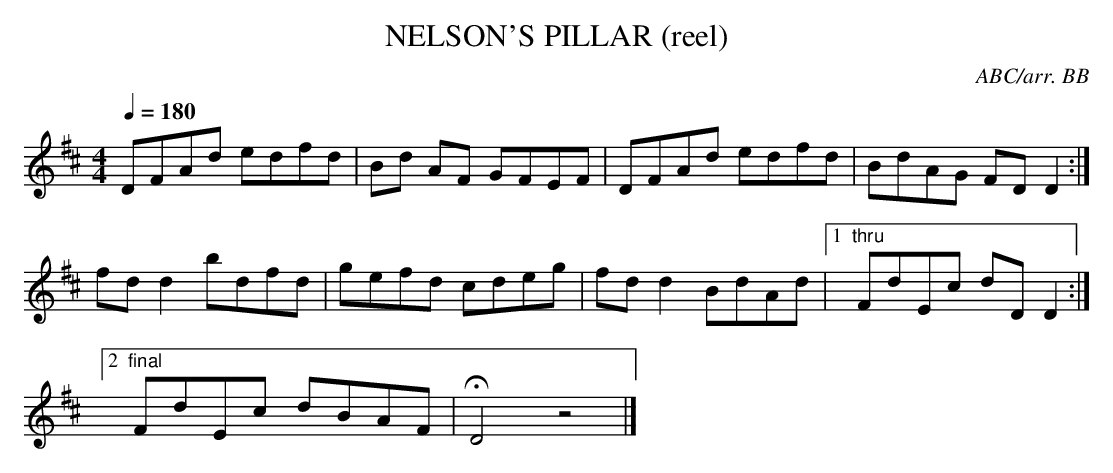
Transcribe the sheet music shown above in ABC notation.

X:1
T:NELSON'S PILLAR (reel)
C:ABC/arr. BB
L:1/8
Q:1/4=180
M:4/4
K:D
DFAd edfd|Bd AF GFEF|DFAd edfd|BdAG FD D2:|
fdd2 bdfd|gefd cdeg|fdd2 BdAd|1 "thru"FdEc dD D2:|
[2 "final"FdEc dBAF|HD4z4|]
